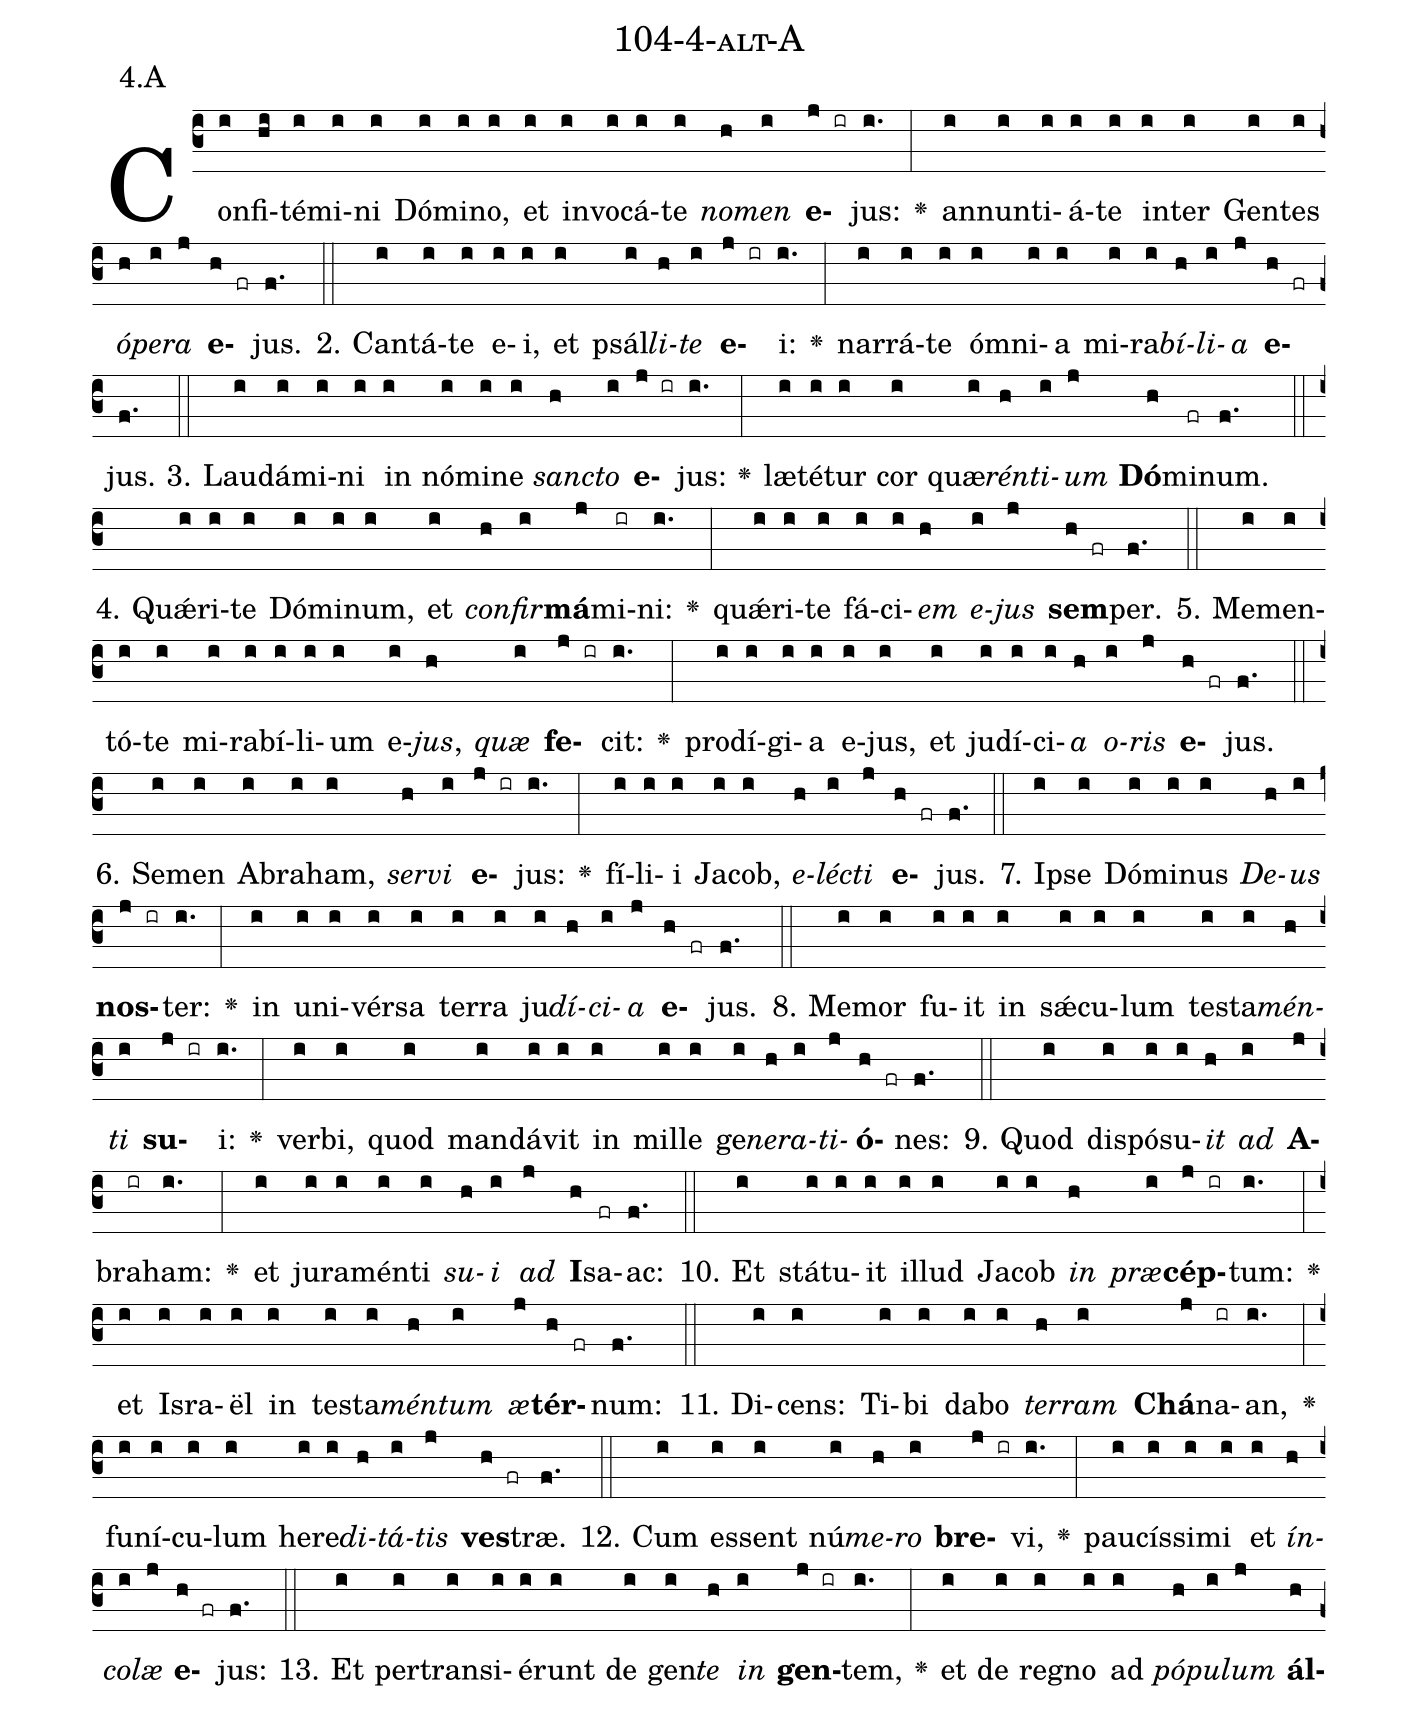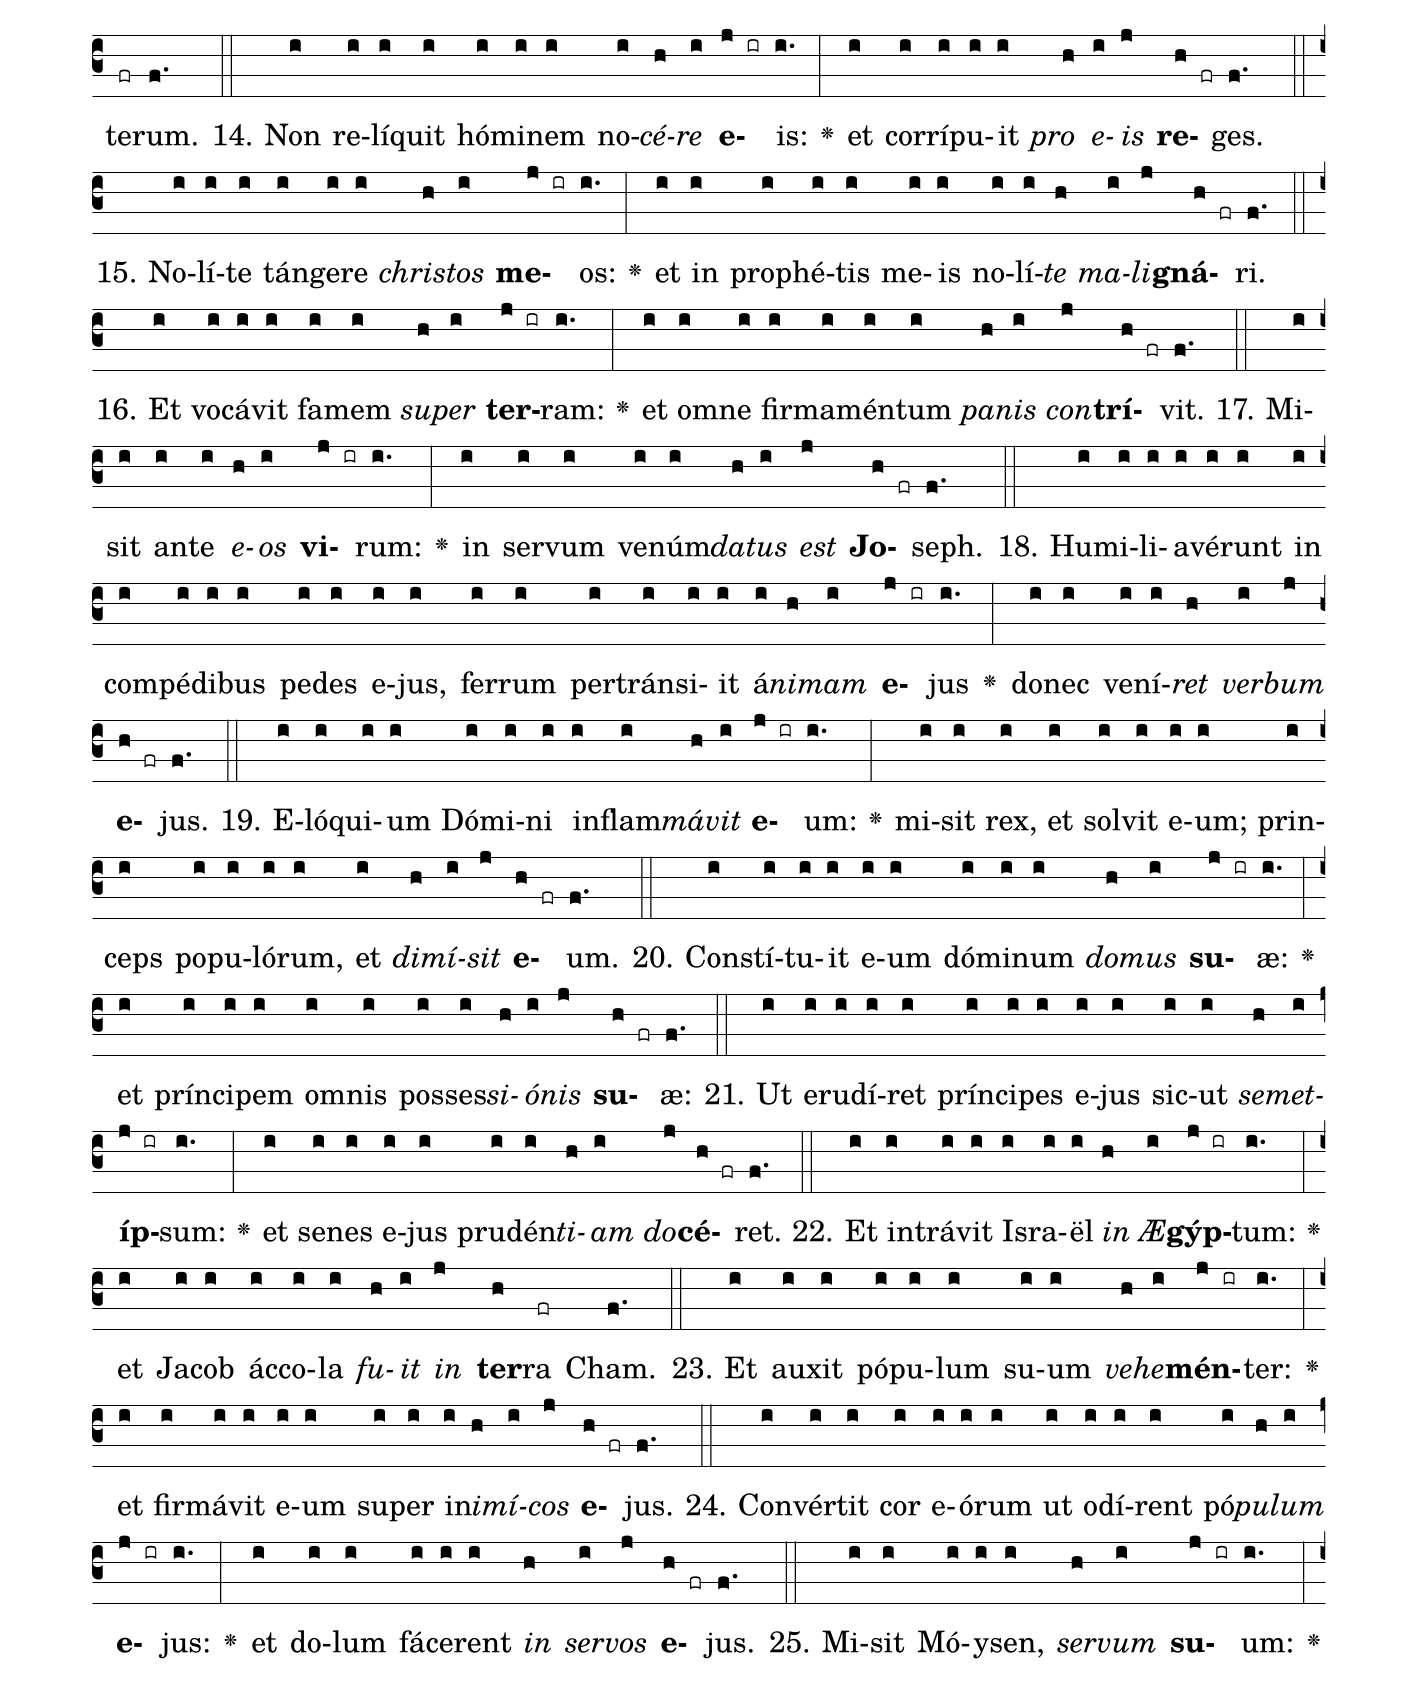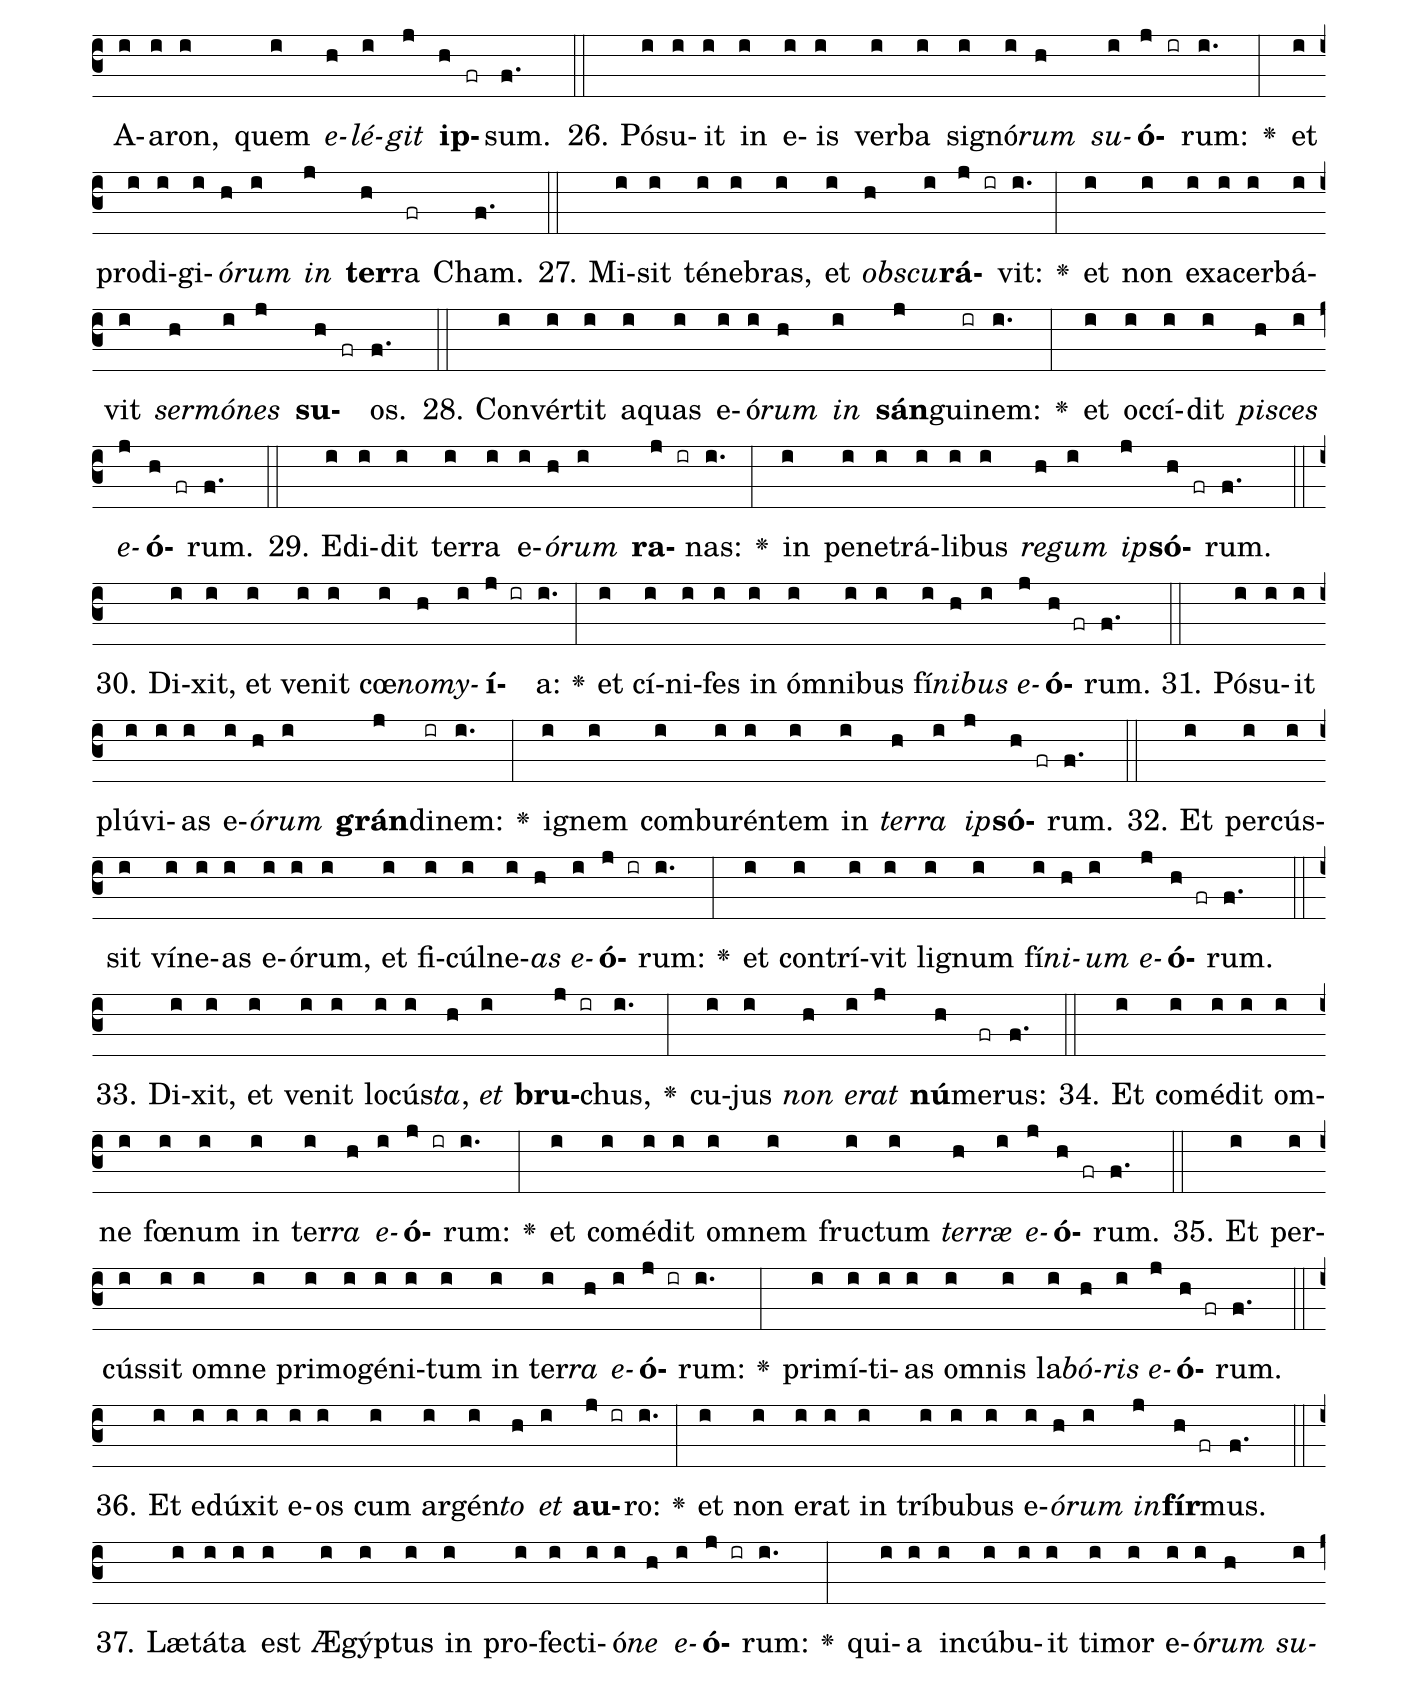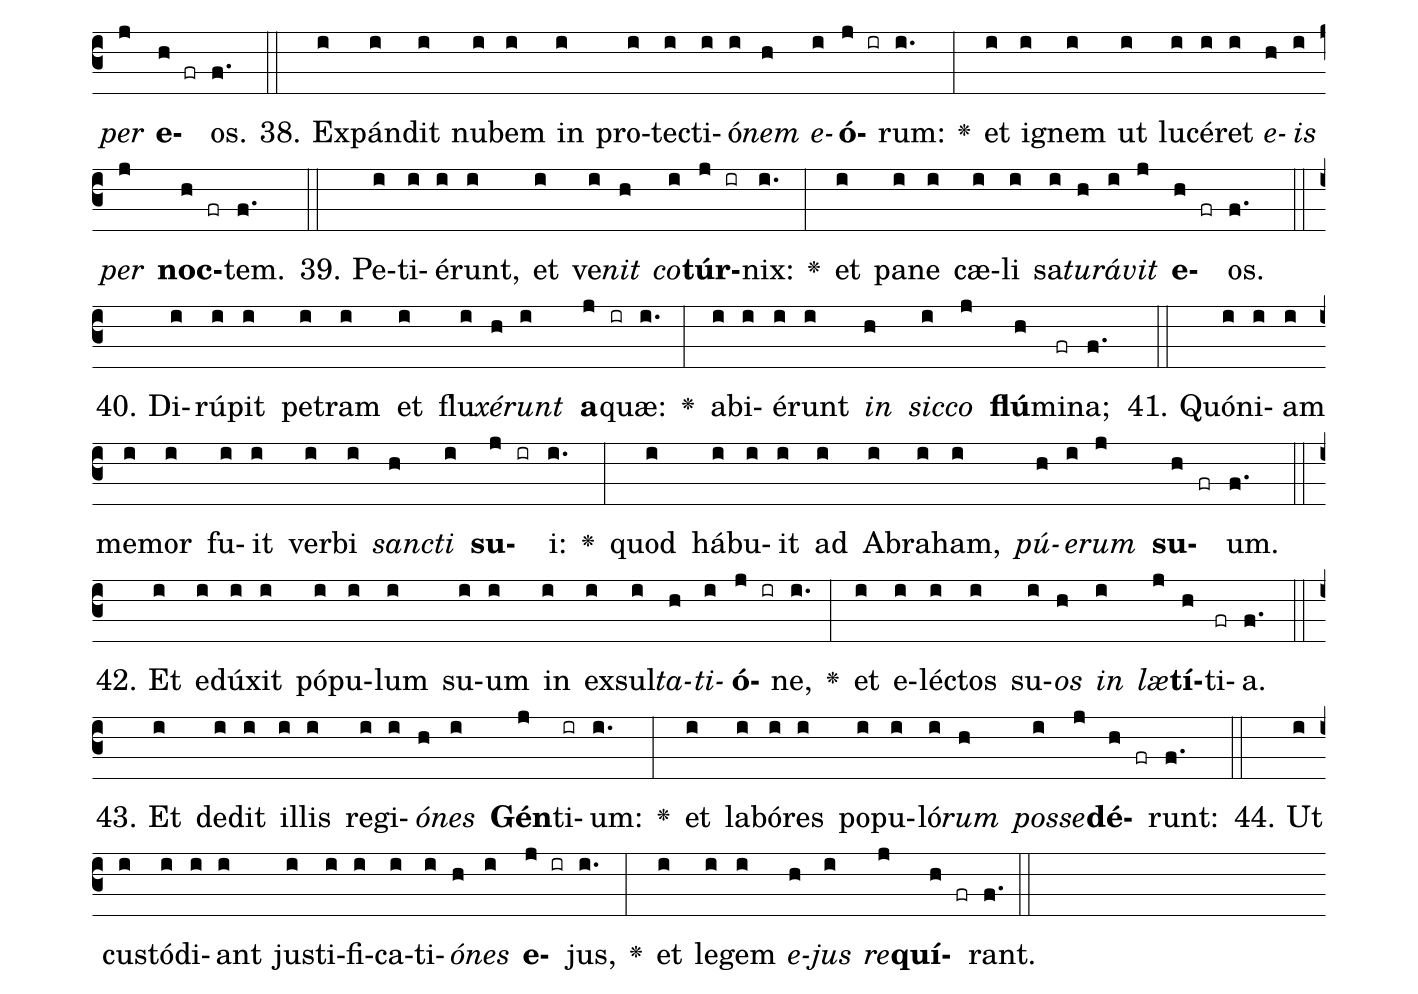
name: 104-4-alt-A;
annotation: 4.A;
%%
(c3)Con(i)fi(hi)té(i)mi(i)ni(i) Dó(i)mi(i)no,(i) et(i) in(i)vo(i)cá(i)te(i) <i>no</i>(h)<i>men</i>(i) <b>e</b>(j ir)jus:(i.) <v>\greheightstar</v>(:) an(i)nun(i)ti(i)á(i)te(i) in(i)ter(i) Gen(i)tes(i) <i>ó</i>(h)<i>pe</i>(i)<i>ra</i>(j) <b>e</b>(h fr)jus.(f.) (::)
2. Can(i)tá(i)te(i) e(i)i,(i) et(i) psál(i)<i>li</i>(h)<i>te</i>(i) <b>e</b>(j ir)i:(i.) <v>\greheightstar</v>(:) nar(i)rá(i)te(i) óm(i)ni(i)a(i) mi(i)ra(i)<i>bí</i>(h)<i>li</i>(i)<i>a</i>(j) <b>e</b>(h fr)jus.(f.) (::)
3. Lau(i)dá(i)mi(i)ni(i) in(i) nó(i)mi(i)ne(i) <i>sanc</i>(h)<i>to</i>(i) <b>e</b>(j ir)jus:(i.) <v>\greheightstar</v>(:) læ(i)té(i)tur(i) cor(i) quæ(i)<i>rén</i>(h)<i>ti</i>(i)<i>um</i>(j) <b>Dó</b>(h)mi(fr)num.(f.) (::)
4. Quǽ(i)ri(i)te(i) Dó(i)mi(i)num,(i) et(i) <i>con</i>(h)<i>fir</i>(i)<b>má</b>(j)mi(ir)ni:(i.) <v>\greheightstar</v>(:) quǽ(i)ri(i)te(i) fá(i)ci(i)<i>em</i>(h) <i>e</i>(i)<i>jus</i>(j) <b>sem</b>(h fr)per.(f.) (::)
5. Me(i)men(i)tó(i)te(i) mi(i)ra(i)bí(i)li(i)um(i) e(i)<i>jus</i>,(h) <i>quæ</i>(i) <b>fe</b>(j ir)cit:(i.) <v>\greheightstar</v>(:) prod(i)í(i)gi(i)a(i) e(i)jus,(i) et(i) ju(i)dí(i)ci(i)<i>a</i>(h) <i>o</i>(i)<i>ris</i>(j) <b>e</b>(h fr)jus.(f.) (::)
6. Se(i)men(i) A(i)bra(i)ham,(i) <i>ser</i>(h)<i>vi</i>(i) <b>e</b>(j ir)jus:(i.) <v>\greheightstar</v>(:) fí(i)li(i)i(i) Ja(i)cob,(i) <i>e</i>(h)<i>léc</i>(i)<i>ti</i>(j) <b>e</b>(h fr)jus.(f.) (::)
7. Ip(i)se(i) Dó(i)mi(i)nus(i) <i>De</i>(h)<i>us</i>(i) <b>nos</b>(j ir)ter:(i.) <v>\greheightstar</v>(:) in(i) u(i)ni(i)vér(i)sa(i) ter(i)ra(i) ju(i)<i>dí</i>(h)<i>ci</i>(i)<i>a</i>(j) <b>e</b>(h fr)jus.(f.) (::)
8. Me(i)mor(i) fu(i)it(i) in(i) sǽ(i)cu(i)lum(i) tes(i)ta(i)<i>mén</i>(h)<i>ti</i>(i) <b>su</b>(j ir)i:(i.) <v>\greheightstar</v>(:) ver(i)bi,(i) quod(i) man(i)dá(i)vit(i) in(i) mil(i)le(i) ge(i)<i>ne</i>(h)<i>ra</i>(i)<i>ti</i>(j)<b>ó</b>(h fr)nes:(f.) (::)
9. Quod(i) dis(i)pó(i)su(i)<i>it</i>(h) <i>ad</i>(i) <b>A</b>(j)bra(ir)ham:(i.) <v>\greheightstar</v>(:) et(i) ju(i)ra(i)mén(i)ti(i) <i>su</i>(h)<i>i</i>(i) <i>ad</i>(j) <b>I</b>(h)sa(fr)ac:(f.) (::)
10. Et(i) stá(i)tu(i)it(i) il(i)lud(i) Ja(i)cob(i) <i>in</i>(h) <i>præ</i>(i)<b>cép</b>(j ir)tum:(i.) <v>\greheightstar</v>(:) et(i) Is(i)ra(i)ël(i) in(i) tes(i)ta(i)<i>mén</i>(h)<i>tum</i>(i) <i>æ</i>(j)<b>tér</b>(h fr)num:(f.) (::)
11. Di(i)cens:(i) Ti(i)bi(i) da(i)bo(i) <i>ter</i>(h)<i>ram</i>(i) <b>Chá</b>(j)na(ir)an,(i.) <v>\greheightstar</v>(:) fu(i)ní(i)cu(i)lum(i) he(i)re(i)<i>di</i>(h)<i>tá</i>(i)<i>tis</i>(j) <b>ves</b>(h fr)træ.(f.) (::)
12. Cum(i) es(i)sent(i) nú(i)<i>me</i>(h)<i>ro</i>(i) <b>bre</b>(j ir)vi,(i.) <v>\greheightstar</v>(:) pau(i)cís(i)si(i)mi(i) et(i) <i>ín</i>(h)<i>co</i>(i)<i>læ</i>(j) <b>e</b>(h fr)jus:(f.) (::)
13. Et(i) per(i)trans(i)i(i)é(i)runt(i) de(i) gen(i)<i>te</i>(h) <i>in</i>(i) <b>gen</b>(j ir)tem,(i.) <v>\greheightstar</v>(:) et(i) de(i) re(i)gno(i) ad(i) <i>pó</i>(h)<i>pu</i>(i)<i>lum</i>(j) <b>ál</b>(h)te(fr)rum.(f.) (::)
14. Non(i) re(i)lí(i)quit(i) hó(i)mi(i)nem(i) no(i)<i>cé</i>(h)<i>re</i>(i) <b>e</b>(j ir)is:(i.) <v>\greheightstar</v>(:) et(i) cor(i)rí(i)pu(i)it(i) <i>pro</i>(h) <i>e</i>(i)<i>is</i>(j) <b>re</b>(h fr)ges.(f.) (::)
15. No(i)lí(i)te(i) tán(i)ge(i)re(i) <i>chris</i>(h)<i>tos</i>(i) <b>me</b>(j ir)os:(i.) <v>\greheightstar</v>(:) et(i) in(i) pro(i)phé(i)tis(i) me(i)is(i) no(i)lí(i)<i>te</i>(h) <i>ma</i>(i)<i>li</i>(j)<b>gná</b>(h fr)ri.(f.) (::)
16. Et(i) vo(i)cá(i)vit(i) fa(i)mem(i) <i>su</i>(h)<i>per</i>(i) <b>ter</b>(j ir)ram:(i.) <v>\greheightstar</v>(:) et(i) om(i)ne(i) fir(i)ma(i)mén(i)tum(i) <i>pa</i>(h)<i>nis</i>(i) <i>con</i>(j)<b>trí</b>(h fr)vit.(f.) (::)
17. Mi(i)sit(i) an(i)te(i) <i>e</i>(h)<i>os</i>(i) <b>vi</b>(j ir)rum:(i.) <v>\greheightstar</v>(:) in(i) ser(i)vum(i) ve(i)núm(i)<i>da</i>(h)<i>tus</i>(i) <i>est</i>(j) <b>Jo</b>(h fr)seph.(f.) (::)
18. Hu(i)mi(i)li(i)a(i)vé(i)runt(i) in(i) com(i)pé(i)di(i)bus(i) pe(i)des(i) e(i)jus,(i) fer(i)rum(i) per(i)tráns(i)i(i)it(i) á(i)<i>ni</i>(h)<i>mam</i>(i) <b>e</b>(j ir)jus(i.) <v>\greheightstar</v>(:) do(i)nec(i) ve(i)ní(i)<i>ret</i>(h) <i>ver</i>(i)<i>bum</i>(j) <b>e</b>(h fr)jus.(f.) (::)
19. E(i)ló(i)qui(i)um(i) Dó(i)mi(i)ni(i) in(i)flam(i)<i>má</i>(h)<i>vit</i>(i) <b>e</b>(j ir)um:(i.) <v>\greheightstar</v>(:) mi(i)sit(i) rex,(i) et(i) sol(i)vit(i) e(i)um;(i) prin(i)ceps(i) po(i)pu(i)ló(i)rum,(i) et(i) <i>di</i>(h)<i>mí</i>(i)<i>sit</i>(j) <b>e</b>(h fr)um.(f.) (::)
20. Con(i)stí(i)tu(i)it(i) e(i)um(i) dó(i)mi(i)num(i) <i>do</i>(h)<i>mus</i>(i) <b>su</b>(j ir)æ:(i.) <v>\greheightstar</v>(:) et(i) prín(i)ci(i)pem(i) om(i)nis(i) pos(i)ses(i)<i>si</i>(h)<i>ó</i>(i)<i>nis</i>(j) <b>su</b>(h fr)æ:(f.) (::)
21. Ut(i) e(i)ru(i)dí(i)ret(i) prín(i)ci(i)pes(i) e(i)jus(i) sic(i)ut(i) <i>se</i>(h)<i>met</i>(i)<b>íp</b>(j ir)sum:(i.) <v>\greheightstar</v>(:) et(i) se(i)nes(i) e(i)jus(i) pru(i)dén(i)<i>ti</i>(h)<i>am</i>(i) <i>do</i>(j)<b>cé</b>(h fr)ret.(f.) (::)
22. Et(i) in(i)trá(i)vit(i) Is(i)ra(i)ël(i) <i>in</i>(h) <i>Æ</i>(i)<b>gýp</b>(j ir)tum:(i.) <v>\greheightstar</v>(:) et(i) Ja(i)cob(i) ác(i)co(i)la(i) <i>fu</i>(h)<i>it</i>(i) <i>in</i>(j) <b>ter</b>(h)ra(fr) Cham.(f.) (::)
23. Et(i) au(i)xit(i) pó(i)pu(i)lum(i) su(i)um(i) <i>ve</i>(h)<i>he</i>(i)<b>mén</b>(j ir)ter:(i.) <v>\greheightstar</v>(:) et(i) fir(i)má(i)vit(i) e(i)um(i) su(i)per(i) in(i)<i>i</i>(h)<i>mí</i>(i)<i>cos</i>(j) <b>e</b>(h fr)jus.(f.) (::)
24. Con(i)vér(i)tit(i) cor(i) e(i)ó(i)rum(i) ut(i) o(i)dí(i)rent(i) pó(i)<i>pu</i>(h)<i>lum</i>(i) <b>e</b>(j ir)jus:(i.) <v>\greheightstar</v>(:) et(i) do(i)lum(i) fá(i)ce(i)rent(i) <i>in</i>(h) <i>ser</i>(i)<i>vos</i>(j) <b>e</b>(h fr)jus.(f.) (::)
25. Mi(i)sit(i) Mó(i)y(i)sen,(i) <i>ser</i>(h)<i>vum</i>(i) <b>su</b>(j ir)um:(i.) <v>\greheightstar</v>(:) A(i)a(i)ron,(i) quem(i) <i>e</i>(h)<i>lé</i>(i)<i>git</i>(j) <b>ip</b>(h fr)sum.(f.) (::)
26. Pó(i)su(i)it(i) in(i) e(i)is(i) ver(i)ba(i) si(i)gnó(i)<i>rum</i>(h) <i>su</i>(i)<b>ó</b>(j ir)rum:(i.) <v>\greheightstar</v>(:) et(i) prod(i)i(i)gi(i)<i>ó</i>(h)<i>rum</i>(i) <i>in</i>(j) <b>ter</b>(h)ra(fr) Cham.(f.) (::)
27. Mi(i)sit(i) té(i)ne(i)bras,(i) et(i) <i>obs</i>(h)<i>cu</i>(i)<b>rá</b>(j ir)vit:(i.) <v>\greheightstar</v>(:) et(i) non(i) ex(i)a(i)cer(i)bá(i)vit(i) <i>ser</i>(h)<i>mó</i>(i)<i>nes</i>(j) <b>su</b>(h fr)os.(f.) (::)
28. Con(i)vér(i)tit(i) a(i)quas(i) e(i)ó(i)<i>rum</i>(h) <i>in</i>(i) <b>sán</b>(j)gui(ir)nem:(i.) <v>\greheightstar</v>(:) et(i) oc(i)cí(i)dit(i) <i>pi</i>(h)<i>sces</i>(i) <i>e</i>(j)<b>ó</b>(h fr)rum.(f.) (::)
29. E(i)di(i)dit(i) ter(i)ra(i) e(i)<i>ó</i>(h)<i>rum</i>(i) <b>ra</b>(j ir)nas:(i.) <v>\greheightstar</v>(:) in(i) pe(i)ne(i)trá(i)li(i)bus(i) <i>re</i>(h)<i>gum</i>(i) <i>ip</i>(j)<b>só</b>(h fr)rum.(f.) (::)
30. Di(i)xit,(i) et(i) ve(i)nit(i) cœ(i)<i>no</i>(h)<i>my</i>(i)<b>í</b>(j ir)a:(i.) <v>\greheightstar</v>(:) et(i) cí(i)ni(i)fes(i) in(i) óm(i)ni(i)bus(i) fí(i)<i>ni</i>(h)<i>bus</i>(i) <i>e</i>(j)<b>ó</b>(h fr)rum.(f.) (::)
31. Pó(i)su(i)it(i) plú(i)vi(i)as(i) e(i)<i>ó</i>(h)<i>rum</i>(i) <b>grán</b>(j)di(ir)nem:(i.) <v>\greheightstar</v>(:) i(i)gnem(i) com(i)bu(i)rén(i)tem(i) in(i) <i>ter</i>(h)<i>ra</i>(i) <i>ip</i>(j)<b>só</b>(h fr)rum.(f.) (::)
32. Et(i) per(i)cús(i)sit(i) ví(i)ne(i)as(i) e(i)ó(i)rum,(i) et(i) fi(i)cúl(i)ne(i)<i>as</i>(h) <i>e</i>(i)<b>ó</b>(j ir)rum:(i.) <v>\greheightstar</v>(:) et(i) con(i)trí(i)vit(i) li(i)gnum(i) fí(i)<i>ni</i>(h)<i>um</i>(i) <i>e</i>(j)<b>ó</b>(h fr)rum.(f.) (::)
33. Di(i)xit,(i) et(i) ve(i)nit(i) lo(i)cús(i)<i>ta</i>,(h) <i>et</i>(i) <b>bru</b>(j ir)chus,(i.) <v>\greheightstar</v>(:) cu(i)jus(i) <i>non</i>(h) <i>e</i>(i)<i>rat</i>(j) <b>nú</b>(h)me(fr)rus:(f.) (::)
34. Et(i) com(i)é(i)dit(i) om(i)ne(i) fœ(i)num(i) in(i) ter(i)<i>ra</i>(h) <i>e</i>(i)<b>ó</b>(j ir)rum:(i.) <v>\greheightstar</v>(:) et(i) com(i)é(i)dit(i) om(i)nem(i) fruc(i)tum(i) <i>ter</i>(h)<i>ræ</i>(i) <i>e</i>(j)<b>ó</b>(h fr)rum.(f.) (::)
35. Et(i) per(i)cús(i)sit(i) om(i)ne(i) pri(i)mo(i)gé(i)ni(i)tum(i) in(i) ter(i)<i>ra</i>(h) <i>e</i>(i)<b>ó</b>(j ir)rum:(i.) <v>\greheightstar</v>(:) pri(i)mí(i)ti(i)as(i) om(i)nis(i) la(i)<i>bó</i>(h)<i>ris</i>(i) <i>e</i>(j)<b>ó</b>(h fr)rum.(f.) (::)
36. Et(i) e(i)dú(i)xit(i) e(i)os(i) cum(i) ar(i)gén(i)<i>to</i>(h) <i>et</i>(i) <b>au</b>(j ir)ro:(i.) <v>\greheightstar</v>(:) et(i) non(i) e(i)rat(i) in(i) trí(i)bu(i)bus(i) e(i)<i>ó</i>(h)<i>rum</i>(i) <i>in</i>(j)<b>fír</b>(h fr)mus.(f.) (::)
37. Læ(i)tá(i)ta(i) est(i) Æ(i)gýp(i)tus(i) in(i) pro(i)fec(i)ti(i)ó(i)<i>ne</i>(h) <i>e</i>(i)<b>ó</b>(j ir)rum:(i.) <v>\greheightstar</v>(:) qui(i)a(i) in(i)cú(i)bu(i)it(i) ti(i)mor(i) e(i)ó(i)<i>rum</i>(h) <i>su</i>(i)<i>per</i>(j) <b>e</b>(h fr)os.(f.) (::)
38. Ex(i)pán(i)dit(i) nu(i)bem(i) in(i) pro(i)tec(i)ti(i)ó(i)<i>nem</i>(h) <i>e</i>(i)<b>ó</b>(j ir)rum:(i.) <v>\greheightstar</v>(:) et(i) i(i)gnem(i) ut(i) lu(i)cé(i)ret(i) <i>e</i>(h)<i>is</i>(i) <i>per</i>(j) <b>noc</b>(h fr)tem.(f.) (::)
39. Pe(i)ti(i)é(i)runt,(i) et(i) ve(i)<i>nit</i>(h) <i>co</i>(i)<b>túr</b>(j ir)nix:(i.) <v>\greheightstar</v>(:) et(i) pa(i)ne(i) cæ(i)li(i) sa(i)<i>tu</i>(h)<i>rá</i>(i)<i>vit</i>(j) <b>e</b>(h fr)os.(f.) (::)
40. Di(i)rú(i)pit(i) pe(i)tram(i) et(i) flu(i)<i>xé</i>(h)<i>runt</i>(i) <b>a</b>(j ir)quæ:(i.) <v>\greheightstar</v>(:) ab(i)i(i)é(i)runt(i) <i>in</i>(h) <i>sic</i>(i)<i>co</i>(j) <b>flú</b>(h)mi(fr)na;(f.) (::)
41. Quón(i)i(i)am(i) me(i)mor(i) fu(i)it(i) ver(i)bi(i) <i>sanc</i>(h)<i>ti</i>(i) <b>su</b>(j ir)i:(i.) <v>\greheightstar</v>(:) quod(i) há(i)bu(i)it(i) ad(i) A(i)bra(i)ham,(i) <i>pú</i>(h)<i>e</i>(i)<i>rum</i>(j) <b>su</b>(h fr)um.(f.) (::)
42. Et(i) e(i)dú(i)xit(i) pó(i)pu(i)lum(i) su(i)um(i) in(i) ex(i)sul(i)<i>ta</i>(h)<i>ti</i>(i)<b>ó</b>(j ir)ne,(i.) <v>\greheightstar</v>(:) et(i) e(i)léc(i)tos(i) su(i)<i>os</i>(h) <i>in</i>(i) <i>læ</i>(j)<b>tí</b>(h)ti(fr)a.(f.) (::)
43. Et(i) de(i)dit(i) il(i)lis(i) re(i)gi(i)<i>ó</i>(h)<i>nes</i>(i) <b>Gén</b>(j)ti(ir)um:(i.) <v>\greheightstar</v>(:) et(i) la(i)bó(i)res(i) po(i)pu(i)ló(i)<i>rum</i>(h) <i>pos</i>(i)<i>se</i>(j)<b>dé</b>(h fr)runt:(f.) (::)
44. Ut(i) cus(i)tó(i)di(i)ant(i) jus(i)ti(i)fi(i)ca(i)ti(i)<i>ó</i>(h)<i>nes</i>(i) <b>e</b>(j ir)jus,(i.) <v>\greheightstar</v>(:) et(i) le(i)gem(i) <i>e</i>(h)<i>jus</i>(i) <i>re</i>(j)<b>quí</b>(h fr)rant.(f.) (::)
